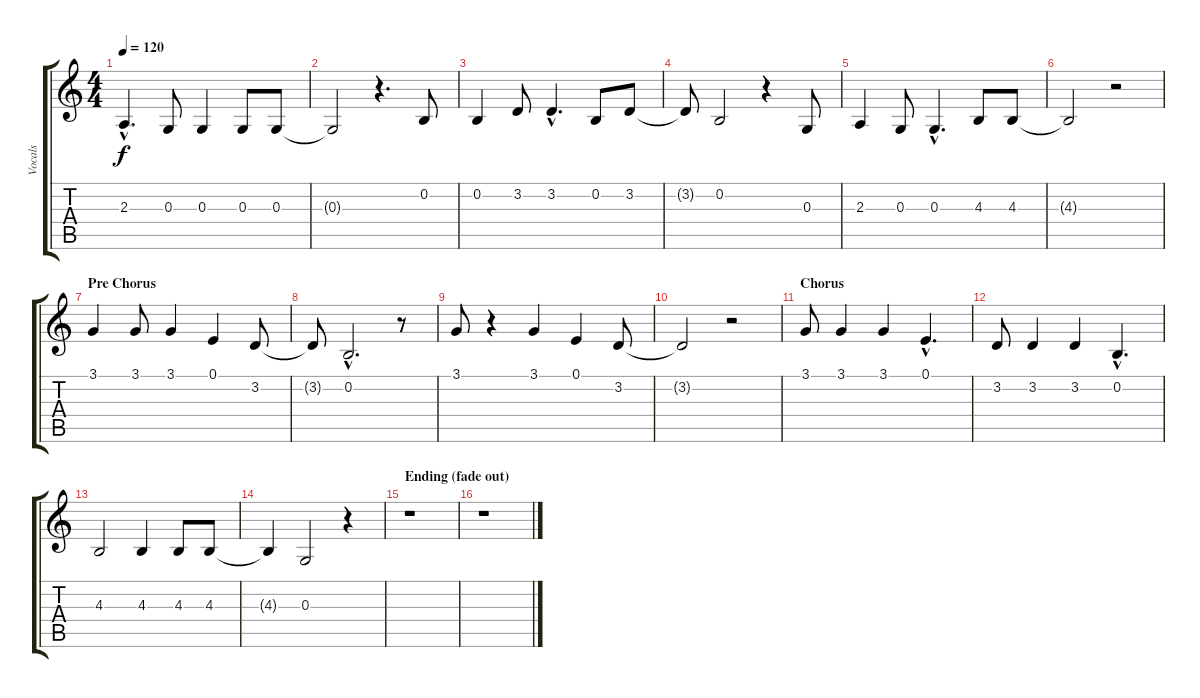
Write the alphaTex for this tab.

\track ("Vocals" "Vocals") {instrument englishhorn}
\staff {score tabs}
\tuning (E4 B3 G3 D3 A2 E2) {hide}
\ts (4 4)
\tempo 120
\clef g2
\ks c
2.3{hac}.4{d dy f} 0.3.8 0.3.4 0.3.8 0.3.8 |
0.3{t}.2 r.4{d} 0.2.8 |
0.2.4 3.2.8 3.2{hac}.4{d} 0.2.8 3.2.8 |
3.2{t}.8 0.2.2 r.4 0.3.8 |
2.3.4 0.3.8 0.3{hac}.4{d} 4.3.8 4.3.8 |
4.3{t}.2 r.2 |
\section ("" "Pre Chorus")
3.1.4 3.1.8 3.1.4 0.1.4 3.2.8 |
3.2{t}.8 0.2{hac}.2{d} r.8 |
3.1.8 r.4 3.1.4 0.1.4 3.2.8 |
3.2{t}.2 r.2 |
\section ("" "Chorus")
3.1.8 3.1.4 3.1.4 0.1{hac}.4{d} |
3.2.8 3.2.4 3.2.4 0.2{hac}.4{d} |
4.3.2 4.3.4 4.3.8 4.3.8 |
4.3{t}.4 0.3.2 r.4 |
\section ("" "Ending (fade out)")
r.1 |
r.1
